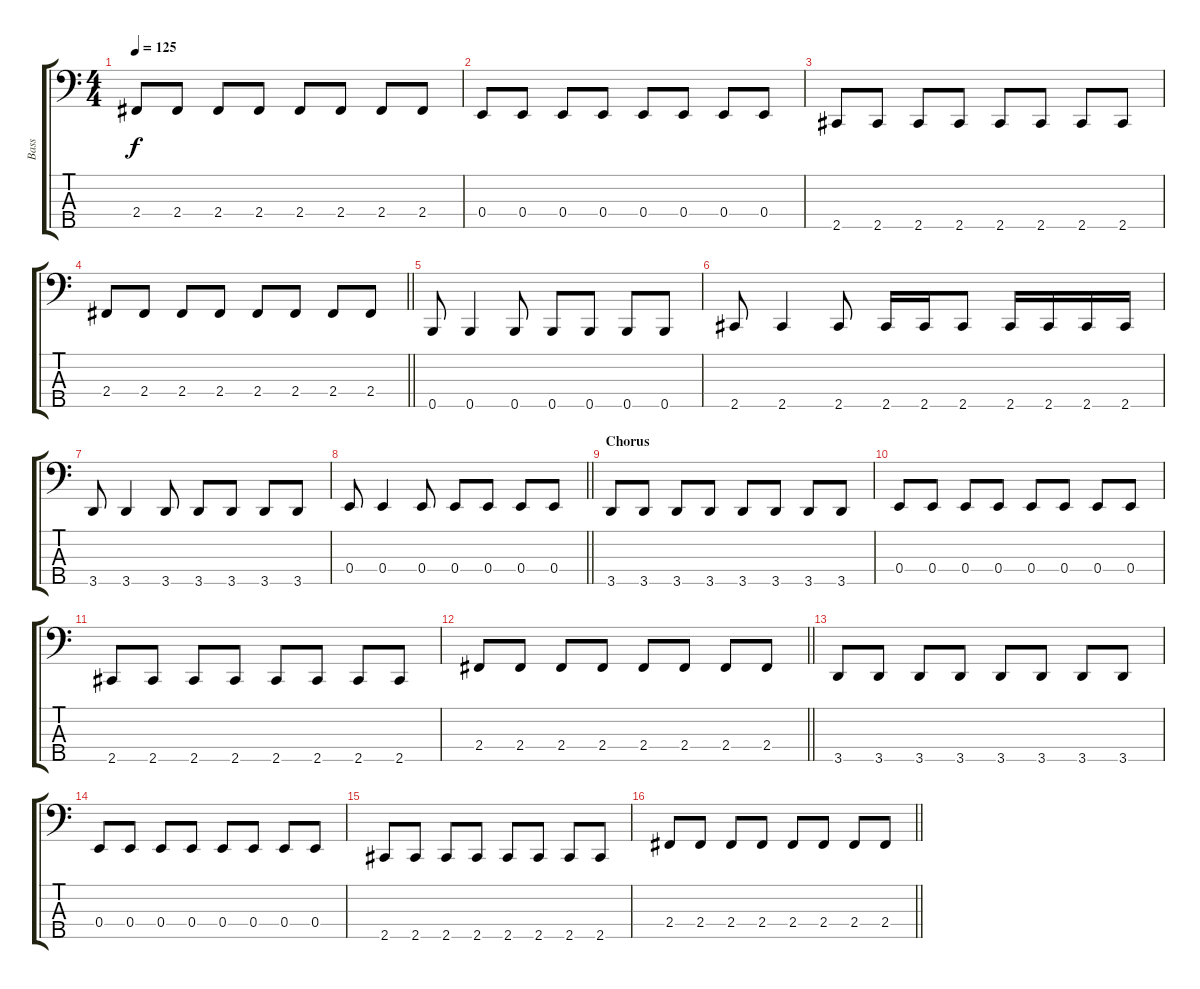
\track ("Bass" "Bass") {instrument electricbassfinger}
\staff {score tabs}
\tuning (G2 D2 A1 E1 B0) {hide}
\ts (4 4)
\tempo 125
\clef f4
\ks c
2.4.8{dy f} 2.4.8 2.4.8 2.4.8 2.4.8 2.4.8 2.4.8 2.4.8 |
0.4.8 0.4.8 0.4.8 0.4.8 0.4.8 0.4.8 0.4.8 0.4.8 |
2.5.8 2.5.8 2.5.8 2.5.8 2.5.8 2.5.8 2.5.8 2.5.8 |
\barLineRight lightlight
2.4.8 2.4.8 2.4.8 2.4.8 2.4.8 2.4.8 2.4.8 2.4.8 |
\section ("" "")
0.5.8 0.5.4 0.5.8 0.5.8 0.5.8 0.5.8 0.5.8 |
2.5.8 2.5.4 2.5.8 2.5.16 2.5.16 2.5.8 2.5.16 2.5.16 2.5.16 2.5.16 |
3.5.8 3.5.4 3.5.8 3.5.8 3.5.8 3.5.8 3.5.8 |
\barLineRight lightlight
0.4.8 0.4.4 0.4.8 0.4.8 0.4.8 0.4.8 0.4.8 |
\section ("" "Chorus")
3.5.8 3.5.8 3.5.8 3.5.8 3.5.8 3.5.8 3.5.8 3.5.8 |
0.4.8 0.4.8 0.4.8 0.4.8 0.4.8 0.4.8 0.4.8 0.4.8 |
2.5.8 2.5.8 2.5.8 2.5.8 2.5.8 2.5.8 2.5.8 2.5.8 |
\barLineRight lightlight
2.4.8 2.4.8 2.4.8 2.4.8 2.4.8 2.4.8 2.4.8 2.4.8 |
3.5.8 3.5.8 3.5.8 3.5.8 3.5.8 3.5.8 3.5.8 3.5.8 |
0.4.8 0.4.8 0.4.8 0.4.8 0.4.8 0.4.8 0.4.8 0.4.8 |
2.5.8 2.5.8 2.5.8 2.5.8 2.5.8 2.5.8 2.5.8 2.5.8 |
\barLineRight lightlight
2.4.8 2.4.8 2.4.8 2.4.8 2.4.8 2.4.8 2.4.8 2.4.8
